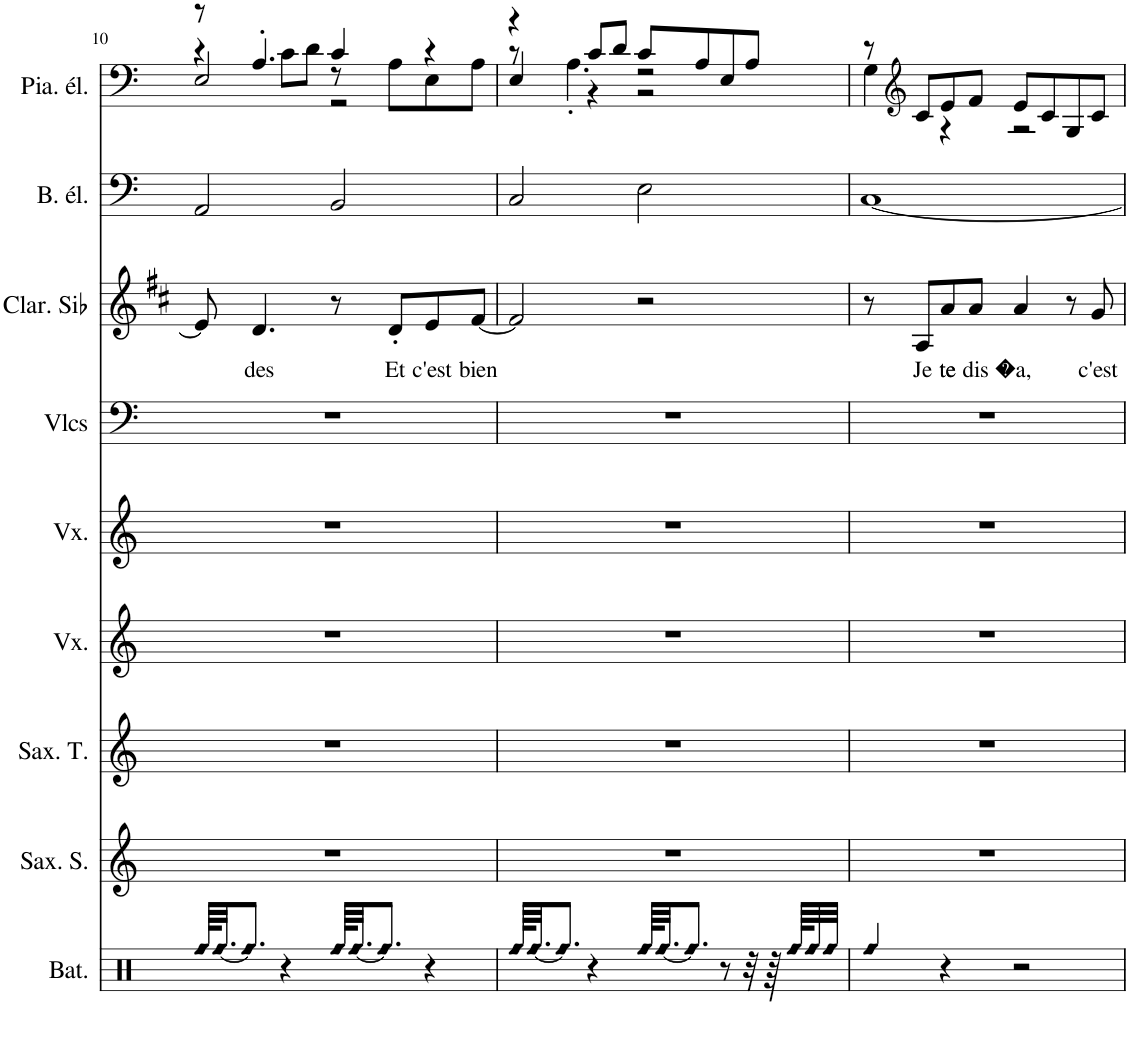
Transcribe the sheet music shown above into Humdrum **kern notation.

**kern	**kern	**kern	**kern	**kern	**kern	**kern	**text	**kern	**kern
*part9	*part8	*part7	*part6	*part5	*part4	*part3	*part3	*part2	*part1
*staff9	*staff8	*staff7	*staff6	*staff5	*staff4	*staff3	*staff3	*staff2	*staff1
*I"Batterie	*I"Saxophone Soprano	*I"Saxophone Ténor	*I"Voix	*I"Voix, MIDI	*I"Violoncelles, MIDI	*I"Clarinette en Sib	*	*I"Basse électrique à 5 cordes, MIDI	*I"Piano électrique, MIDI
*I'Bat.	*I'Sax. S.	*I'Sax. T.	*I'Vx.	*I'Vx.	*I'Vlcs	*I'Clar. Sib	*	*I'B. él.	*I'Pia. él.
!!LO:PB:g=z
*clefX	*clefG2	*clefG2	*clefG2	*clefG2	*clefF4	*clefG2	*	*clefF4	*clefG2
*	*Trd1c2	*Trd8c14	*	*	*	*Trd1c2	*	*Trd7c12	*
*k[]	*k[]	*k[]	*k[]	*k[]	*k[]	*k[f#c#]	*	*k[]	*k[]
*M4/4	*M4/4	*M4/4	*M4/4	*M4/4	*M4/4	*M4/4	*	*M4/4	*M4/4
=10	=10	=10	=10	=10	=10	=10	=10	=10	=10
!LO:N:head=diamond	!	!	!	!	!	!	!	!	!
*	*	*	*	*	*	*	*	*	*^
*	*	*	*	*	*	*	*	*	*	*^
64Rff/KLLL	1r	1r	1r	1r	1r	8e/]	.	2AA/	8r	4r	2E/
!LO:N:head=diamond	!	!	!	!	!	!	!	!	!	!	!
[32.Rff/JJ	.	.	.	.	.	.	.	.	.	.	.
!LO:N:head=diamond	!	!	!	!	!	!	!	!	!	!	!
8.Rff/J]	.	.	.	.	.	.	.	.	.	.	.
!	!	!	!	!	!	!	!LO:LY:b	!	!	!	!
.	.	.	.	.	.	4.d/	des	.	4.A'/	.	.
4r	.	.	.	.	.	.	.	.	.	8c\L	.
.	.	.	.	.	.	.	.	.	.	8d\J	.
!LO:N:head=diamond	!	!	!	!	!	!	!	!	!	!	!
64Rff/KLLL	.	.	.	.	.	8r	.	2BB/	4c/	8r	2r
!LO:N:head=diamond	!	!	!	!	!	!	!	!	!	!	!
[32.Rff/JJ	.	.	.	.	.	.	.	.	.	.	.
!LO:N:head=diamond	!	!	!	!	!	!	!	!	!	!	!
8.Rff/J]	.	.	.	.	.	.	.	.	.	.	.
!	!	!	!	!	!	!	!LO:LY:b	!	!	!	!
.	.	.	.	.	.	8d'/L	Et	.	.	8A\L	.
!	!	!	!	!	!	!	!LO:LY:b	!	!	!	!
4r	.	.	.	.	.	8e/	c'est	.	4r	8E\	.
!	!	!	!	!	!	!	!LO:LY:b	!	!	!	!
.	.	.	.	.	.	[8f#/J	bien	.	.	8A\J	.
=11	=11	=11	=11	=11	=11	=11	=11	=11	=11	=11	=11
!LO:N:head=diamond	!	!	!	!	!	!	!	!	!	!	!
64Rff/KLLL	1r	1r	1r	1r	1r	2f#/]	.	2C/	4r	8r	4E/
!LO:N:head=diamond	!	!	!	!	!	!	!	!	!	!	!
[32.Rff/JJ	.	.	.	.	.	.	.	.	.	.	.
!LO:N:head=diamond	!	!	!	!	!	!	!	!	!	!	!
8.Rff/J]	.	.	.	.	.	.	.	.	.	.	.
.	.	.	.	.	.	.	.	.	.	4.A'\	.
4r	.	.	.	.	.	.	.	.	8c/L	.	4r
.	.	.	.	.	.	.	.	.	8d/J	.	.
!LO:N:head=diamond	!	!	!	!	!	!	!	!	!	!	!
64Rff/KLLL	.	.	.	.	.	2r	.	2E\	8c/L	2r	2r
!LO:N:head=diamond	!	!	!	!	!	!	!	!	!	!	!
[32.Rff/JJ	.	.	.	.	.	.	.	.	.	.	.
!LO:N:head=diamond	!	!	!	!	!	!	!	!	!	!	!
8.Rff/J]	.	.	.	.	.	.	.	.	.	.	.
.	.	.	.	.	.	.	.	.	8A/	.	.
8r	.	.	.	.	.	.	.	.	8E/	.	.
32r	.	.	.	.	.	.	.	.	8A/J	.	.
64r	.	.	.	.	.	.	.	.	.	.	.
!LO:N:head=diamond	!	!	!	!	!	!	!	!	!	!	!
64Rff/KLLL	.	.	.	.	.	.	.	.	.	.	.
!LO:N:head=diamond	!	!	!	!	!	!	!	!	!	!	!
32Rff/	.	.	.	.	.	.	.	.	.	.	.
!LO:N:head=diamond	!	!	!	!	!	!	!	!	!	!	!
32Rff/JJJ	.	.	.	.	.	.	.	.	.	.	.
*	*	*	*	*	*	*	*	*	*v	*v	*v
=12	=12	=12	=12	=12	=12	=12	=12	=12	=12
!LO:N:head=diamond	!	!	!	!	!	!	!	!	!
*	*	*	*	*	*	*	*	*	*^
4Rff/	1r	1r	1r	1r	1r	8r	.	[1C	8r	4G\
*	*	*	*	*	*	*	*	*	*clefG2	*
!	!	!	!	!	!	!	!LO:LY:b	!	!	!
.	.	.	.	.	.	8A/L	Je	.	8c/L	.
!	!	!	!	!	!	!	!LO:LY:b	!	!	!
4r	.	.	.	.	.	8a/	te	.	8e/	4r
!	!	!	!	!	!	!	!LO:LY:b	!	!	!
.	.	.	.	.	.	8a/J	dis	.	8f/J	.
!	!	!	!	!	!	!	!LO:LY:b	!	!	!
2r	.	.	.	.	.	4a/	�a,	.	8e/L	2r
.	.	.	.	.	.	.	.	.	8c/	.
.	.	.	.	.	.	8r	.	.	8G/	.
!	!	!	!	!	!	!	!LO:LY:b	!	!	!
.	.	.	.	.	.	8g/	c'est	.	8c/J	.
*	*	*	*	*	*	*	*	*	*v	*v
=	=	=	=	=	=	=	=	=	=
*-	*-	*-	*-	*-	*-	*-	*-	*-	*-
